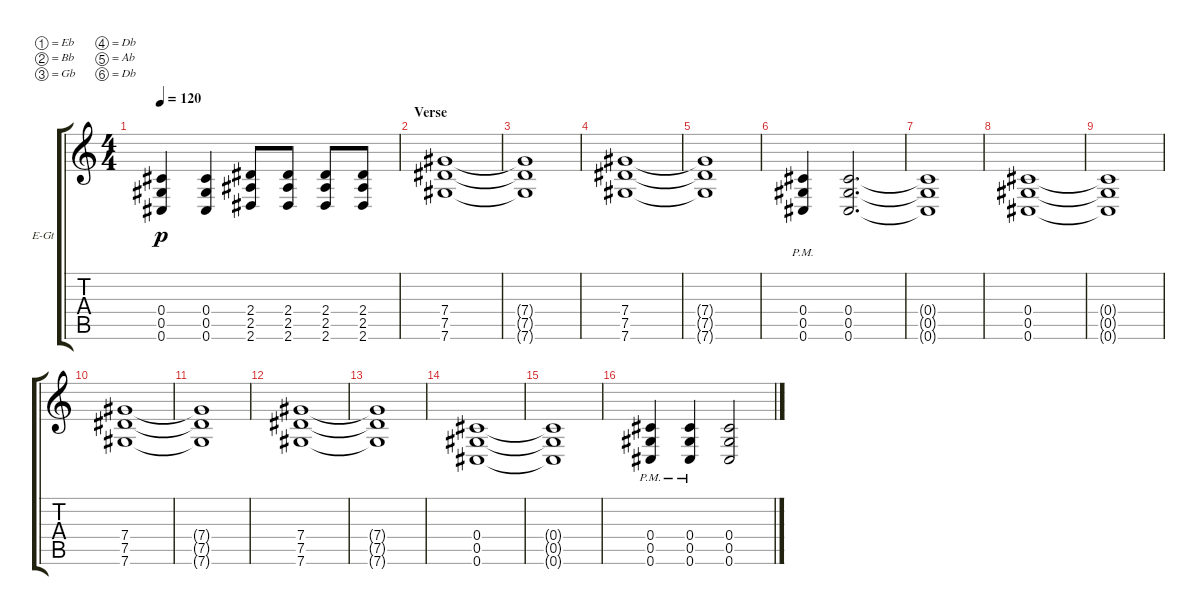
\defaultSystemsLayout 4
\bracketExtendMode groupsimilarinstruments
\firstSystemTrackNameOrientation horizontal
\otherSystemsTrackNameOrientation horizontal
\track ("Electric Guitar (Drive)" "E-Gt") {instrument overdrivenguitar}
\staff {score tabs}
\tuning (Eb4 Bb3 Gb3 Db3 Ab2 Db2)
\ts (4 4)
\tempo 120
\clef g2
\ks c
(0.6 0.5 0.4).4{dy p} (0.5 0.6 0.4).4 (2.6 2.5 2.4).8 (2.5 2.4 2.6).8 (2.5 2.4 2.6).8 (2.5 2.4 2.6).8 |
\section ("" "Verse")
(7.6 7.5 7.4).1 |
(7.4{t} 7.5{t} 7.6{t}).1 |
(7.4 7.5 7.6).1 |
(7.6{t} 7.5{t} 7.4{t}).1 |
(0.6{pm} 0.5{pm} 0.4{pm}).4 (0.6 0.5 0.4).2{d} |
(0.4{t} 0.5{t} 0.6{t}).1 |
(0.6 0.5 0.4).1 |
(0.4{t} 0.5{t} 0.6{t}).1 |
(7.6 7.5 7.4).1 |
(7.4{t} 7.5{t} 7.6{t}).1 |
(7.4 7.5 7.6).1 |
(7.6{t} 7.5{t} 7.4{t}).1 |
(0.6 0.5 0.4).1 |
(0.4{t} 0.5{t} 0.6{t}).1 |
(0.6{pm} 0.5{pm} 0.4{pm}).4 (0.6{pm} 0.5{pm} 0.4{pm}).4 (0.6 0.5 0.4).2
